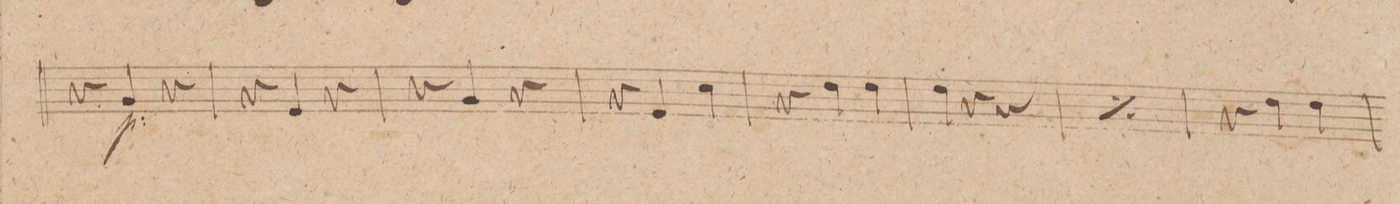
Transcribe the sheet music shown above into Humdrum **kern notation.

**kern	**dynam
*I"Corno 2do in D	*
*clefG2	*
*k[f#c#]	*
*M3/4	*
4r	.
4A/	p
4r	.
=35	=35
4r	.
4F#/	.
4r	.
=36	=36
4r	.
4A/	.
4r	.
=37	=37
4r	.
4F#/	.
4d\	.
=38	=38
4r	.
4e\	.
4e\	.
=39	=39
4e\	.
4r	.
4r	.
=40	=40
*rep	*
4e\	.
4r	.
4r	.
*Xrep	*
=41	=41
4r	.
4e\	.
4e\	.
=42	=42
*-	*-
